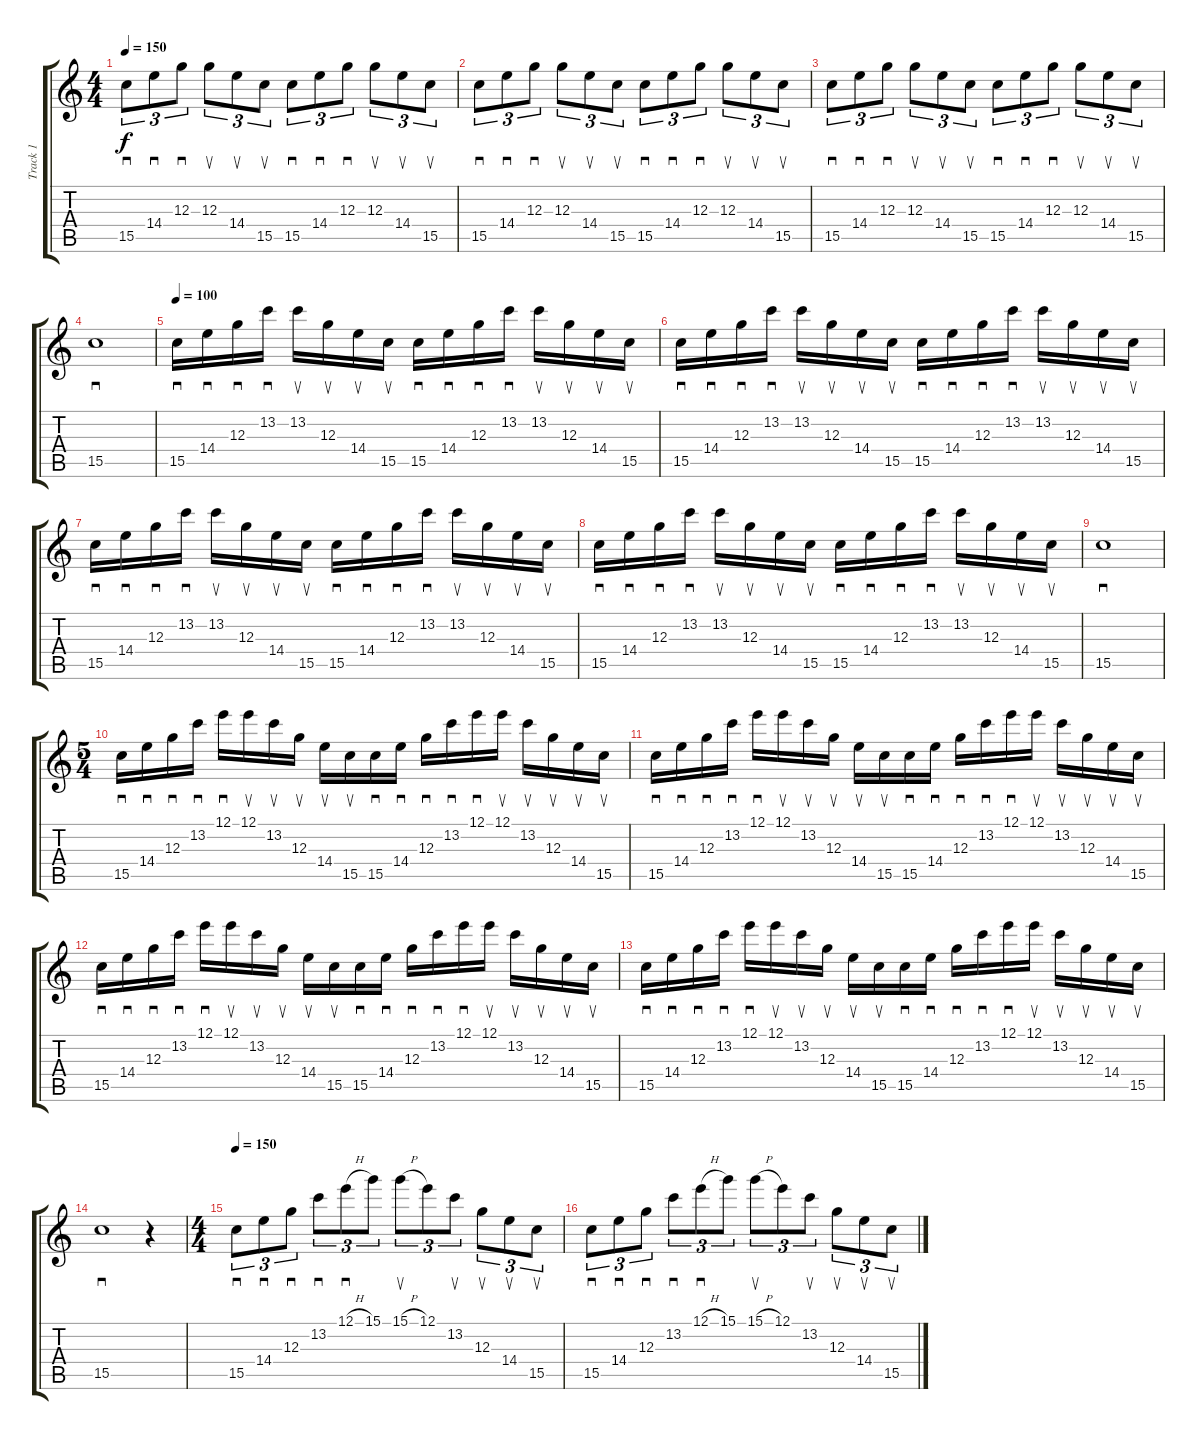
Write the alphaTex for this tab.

\track ("Track 1" "Track 1") {instrument acousticguitarsteel}
\staff {score tabs}
\tuning (E4 B3 G3 D3 A2 E2) {hide}
\ts (4 4)
\tempo 150
\clef g2
\ks c
15.5.8{sd tu (3 2) dy f} 14.4.8{sd tu (3 2)} 12.3.8{sd tu (3 2)} 12.3.8{su tu (3 2)} 14.4.8{su tu (3 2)} 15.5.8{su tu (3 2)} 15.5.8{sd tu (3 2)} 14.4.8{sd tu (3 2)} 12.3.8{sd tu (3 2)} 12.3.8{su tu (3 2)} 14.4.8{su tu (3 2)} 15.5.8{su tu (3 2)} |
15.5.8{sd tu (3 2)} 14.4.8{sd tu (3 2)} 12.3.8{sd tu (3 2)} 12.3.8{su tu (3 2)} 14.4.8{su tu (3 2)} 15.5.8{su tu (3 2)} 15.5.8{sd tu (3 2)} 14.4.8{sd tu (3 2)} 12.3.8{sd tu (3 2)} 12.3.8{su tu (3 2)} 14.4.8{su tu (3 2)} 15.5.8{su tu (3 2)} |
15.5.8{sd tu (3 2)} 14.4.8{sd tu (3 2)} 12.3.8{sd tu (3 2)} 12.3.8{su tu (3 2)} 14.4.8{su tu (3 2)} 15.5.8{su tu (3 2)} 15.5.8{sd tu (3 2)} 14.4.8{sd tu (3 2)} 12.3.8{sd tu (3 2)} 12.3.8{su tu (3 2)} 14.4.8{su tu (3 2)} 15.5.8{su tu (3 2)} |
15.5.1{sd} |
\tempo 100
15.5.16{sd} 14.4.16{sd} 12.3.16{sd} 13.2.16{sd} 13.2.16{su} 12.3.16{su} 14.4.16{su} 15.5.16{su} 15.5.16{sd} 14.4.16{sd} 12.3.16{sd} 13.2.16{sd} 13.2.16{su} 12.3.16{su} 14.4.16{su} 15.5.16{su} |
15.5.16{sd} 14.4.16{sd} 12.3.16{sd} 13.2.16{sd} 13.2.16{su} 12.3.16{su} 14.4.16{su} 15.5.16{su} 15.5.16{sd} 14.4.16{sd} 12.3.16{sd} 13.2.16{sd} 13.2.16{su} 12.3.16{su} 14.4.16{su} 15.5.16{su} |
15.5.16{sd} 14.4.16{sd} 12.3.16{sd} 13.2.16{sd} 13.2.16{su} 12.3.16{su} 14.4.16{su} 15.5.16{su} 15.5.16{sd} 14.4.16{sd} 12.3.16{sd} 13.2.16{sd} 13.2.16{su} 12.3.16{su} 14.4.16{su} 15.5.16{su} |
15.5.16{sd} 14.4.16{sd} 12.3.16{sd} 13.2.16{sd} 13.2.16{su} 12.3.16{su} 14.4.16{su} 15.5.16{su} 15.5.16{sd} 14.4.16{sd} 12.3.16{sd} 13.2.16{sd} 13.2.16{su} 12.3.16{su} 14.4.16{su} 15.5.16{su} |
15.5.1{sd} |
\ts (5 4)
15.5.16{sd} 14.4.16{sd} 12.3.16{sd} 13.2.16{sd} 12.1.16{sd} 12.1.16{su} 13.2.16{su} 12.3.16{su} 14.4.16{su} 15.5.16{su} 15.5.16{sd} 14.4.16{sd} 12.3.16{sd} 13.2.16{sd} 12.1.16{sd} 12.1.16{su} 13.2.16{su} 12.3.16{su} 14.4.16{su} 15.5.16{su} |
15.5.16{sd} 14.4.16{sd} 12.3.16{sd} 13.2.16{sd} 12.1.16{sd} 12.1.16{su} 13.2.16{su} 12.3.16{su} 14.4.16{su} 15.5.16{su} 15.5.16{sd} 14.4.16{sd} 12.3.16{sd} 13.2.16{sd} 12.1.16{sd} 12.1.16{su} 13.2.16{su} 12.3.16{su} 14.4.16{su} 15.5.16{su} |
15.5.16{sd} 14.4.16{sd} 12.3.16{sd} 13.2.16{sd} 12.1.16{sd} 12.1.16{su} 13.2.16{su} 12.3.16{su} 14.4.16{su} 15.5.16{su} 15.5.16{sd} 14.4.16{sd} 12.3.16{sd} 13.2.16{sd} 12.1.16{sd} 12.1.16{su} 13.2.16{su} 12.3.16{su} 14.4.16{su} 15.5.16{su} |
15.5.16{sd} 14.4.16{sd} 12.3.16{sd} 13.2.16{sd} 12.1.16{sd} 12.1.16{su} 13.2.16{su} 12.3.16{su} 14.4.16{su} 15.5.16{su} 15.5.16{sd} 14.4.16{sd} 12.3.16{sd} 13.2.16{sd} 12.1.16{sd} 12.1.16{su} 13.2.16{su} 12.3.16{su} 14.4.16{su} 15.5.16{su} |
15.5.1{sd} r.4 |
\ts (4 4)
\tempo 150
15.5.8{sd tu (3 2)} 14.4.8{sd tu (3 2)} 12.3.8{sd tu (3 2)} 13.2.8{sd tu (3 2)} 12.1{h}.8{sd tu (3 2)} 15.1.8{tu (3 2)} 15.1{h}.8{su tu (3 2)} 12.1.8{tu (3 2)} 13.2.8{su tu (3 2)} 12.3.8{su tu (3 2)} 14.4.8{su tu (3 2)} 15.5.8{su tu (3 2)} |
15.5.8{sd tu (3 2)} 14.4.8{sd tu (3 2)} 12.3.8{sd tu (3 2)} 13.2.8{sd tu (3 2)} 12.1{h}.8{sd tu (3 2)} 15.1.8{tu (3 2)} 15.1{h}.8{su tu (3 2)} 12.1.8{tu (3 2)} 13.2.8{su tu (3 2)} 12.3.8{su tu (3 2)} 14.4.8{su tu (3 2)} 15.5.8{su tu (3 2)}
